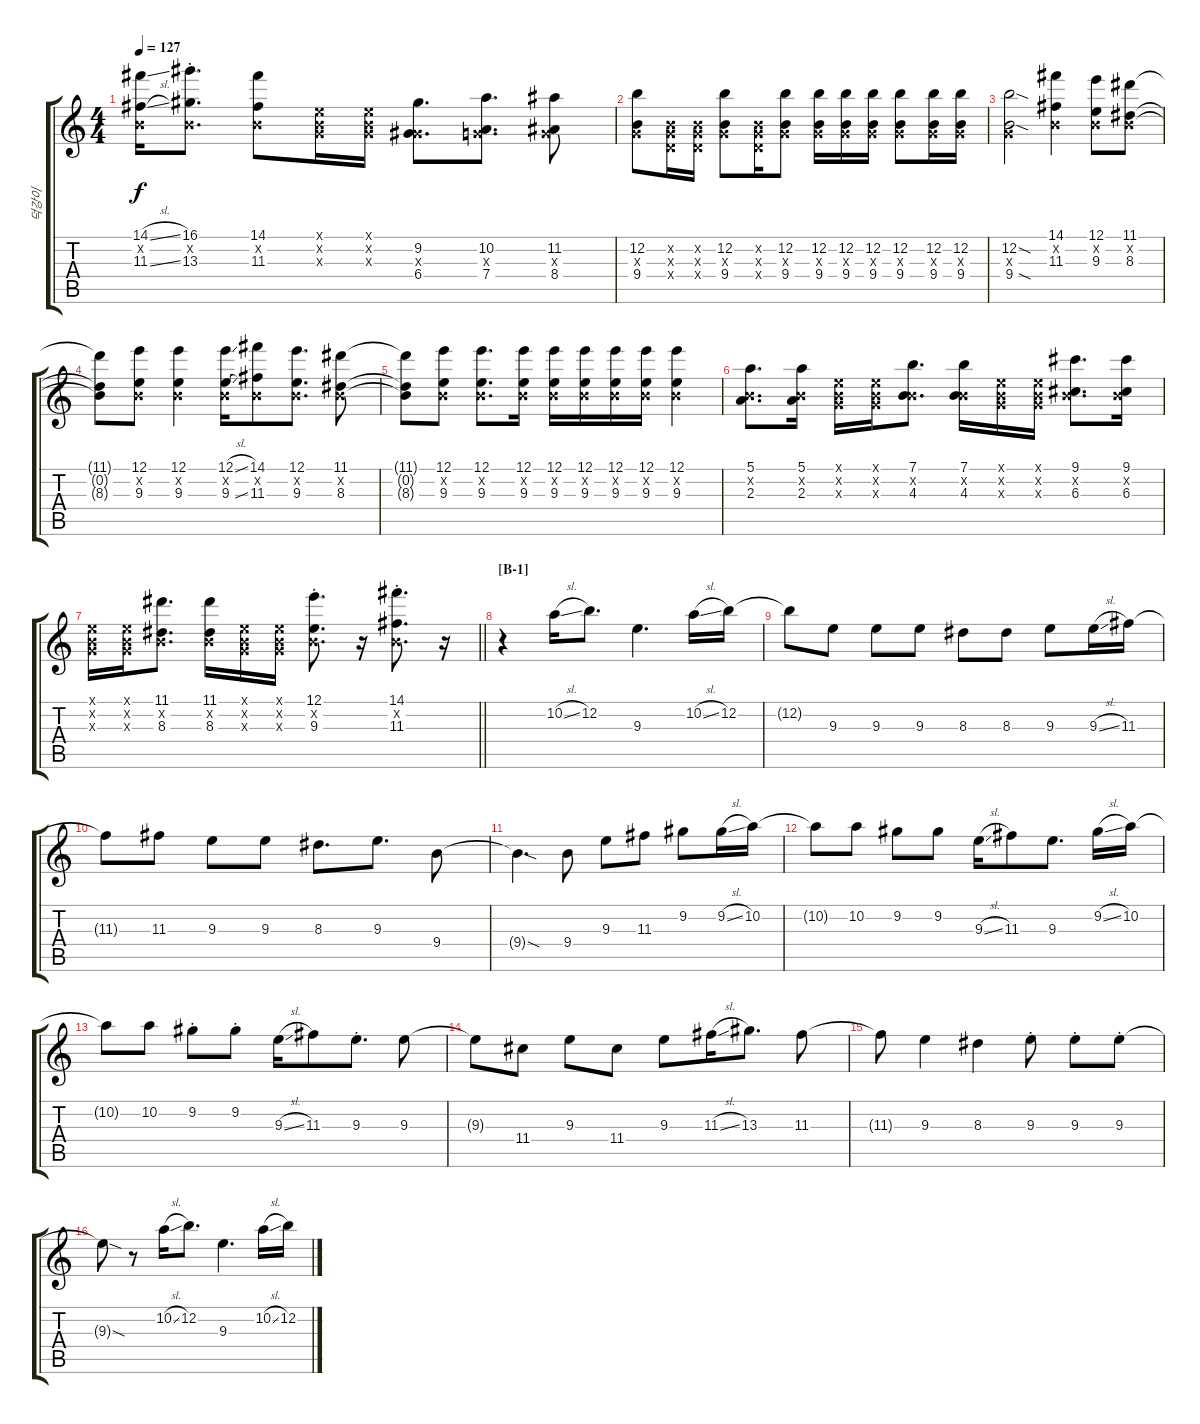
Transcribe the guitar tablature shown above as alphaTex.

\track ("덕강이" "덕강이") {instrument acousticguitarsteel}
\staff {score tabs}
\tuning (E4 B3 G3 D3 A2 E2) {hide}
\ts (4 4)
\tempo 127
\clef g2
\ks c
(14.1{sl} 0.2{x} 11.3{sl}).16{dy f} (16.1{st} 0.2{x} 13.3{st}).8{d} (14.1 0.2{x} 11.3).8 (0.1{x} 0.2{x} 0.3{x}).16 (0.1{x} 0.2{x} 0.3{x}).16 (9.2 0.3{x} 6.4).8{d} (10.2 0.3{x} 7.4).8{d} (11.2 0.3{x} 8.4).8 |
(12.2 0.3{x} 9.4).8 (0.2{x} 0.3{x} 0.4{x}).16 (0.2{x} 0.3{x} 0.4{x}).16 (12.2 0.3{x} 9.4).8 (0.2{x} 0.3{x} 0.4{x}).16 (12.2 0.3{x} 9.4).8 (12.2 0.3{x} 9.4).16 (12.2 0.3{x} 9.4).16 (12.2 0.3{x} 9.4).16 (12.2 0.3{x} 9.4).8 (12.2 0.3{x} 9.4).16 (12.2 0.3{x} 9.4).16 |
(12.2{sod} 0.3{x} 9.4{sod}).2 (14.1 0.2{x} 11.3).4 (12.1 0.2{x} 9.3).8 (11.1 0.2{x} 8.3).8 |
(11.1{t} 0.2{t} 8.3{t}).8 (12.1 0.2{x} 9.3).8 (12.1 0.2{x} 9.3).4 (12.1{sl} 0.2{x} 9.3{sl}).16 (14.1 0.2{x} 11.3).8 (12.1 0.2{x} 9.3).8{d} (11.1 0.2{x} 8.3).8 |
(11.1{t} 0.2{t} 8.3{t}).8 (12.1 0.2{x} 9.3).8 (12.1 0.2{x} 9.3).8{d} (12.1 0.2{x} 9.3).16 (12.1 0.2{x} 9.3).16 (12.1 0.2{x} 9.3).16 (12.1 0.2{x} 9.3).16 (12.1 0.2{x} 9.3).16 (12.1 0.2{x} 9.3).4 |
(5.1 0.2{x} 2.3).8{d} (5.1 0.2{x} 2.3).16 (0.1{x} 0.2{x} 0.3{x}).16 (0.1{x} 0.2{x} 0.3{x}).16 (7.1 0.2{x} 4.3).8{d} (7.1 0.2{x} 4.3).16 (0.1{x} 0.2{x} 0.3{x}).16 (0.1{x} 0.2{x} 0.3{x}).16 (9.1 0.2{x} 6.3).8{d} (9.1 0.2{x} 6.3).16 |
\barLineRight lightlight
(0.1{x} 0.2{x} 0.3{x}).16 (0.1{x} 0.2{x} 0.3{x}).16 (11.1 0.2{x} 8.3).8{d} (11.1 0.2{x} 8.3).16 (0.1{x} 0.2{x} 0.3{x}).16 (0.1{x} 0.2{x} 0.3{x}).16 (12.1{st} 0.2{x} 9.3{st}).8{d} r.16 (14.1{st} 0.2{x} 11.3{st}).8{d} r.16 |
\section ("" "[B-1]")
r.4 10.2{sl}.16 12.2.8{d} 9.3.4{d} 10.2{sl}.16 12.2.16 |
12.2{t}.8 9.3.8 9.3.8 9.3.8 8.3.8 8.3.8 9.3.8 9.3{sl}.16 11.3.16 |
11.3{t}.8 11.3.8 9.3.8 9.3.8 8.3.8{d} 9.3.8{d} 9.4.8 |
9.4{sod t}.4{d} 9.4.8 9.3.8 11.3.8 9.2.8 9.2{sl}.16 10.2.16 |
10.2{t}.8 10.2.8 9.2.8 9.2.8 9.3{sl}.16 11.3.8 9.3.8{d} 9.2{sl}.16 10.2.16 |
10.2{t}.8 10.2.8 9.2{st}.8 9.2{st}.8 9.3{sl}.16 11.3.8 9.3{st}.8{d} 9.3.8 |
9.3{t}.8 11.4.8 9.3.8 11.4.8 9.3.8 11.3{sl}.16 13.3.8{d} 11.3.8 |
11.3{t}.8 9.3.4 8.3.4 9.3{st}.8 9.3{st}.8 9.3{st}.8 |
9.3{sod t}.8 r.8 10.2{sl}.16 12.2.8{d} 9.3.4{d} 10.2{sl}.16 12.2.16
